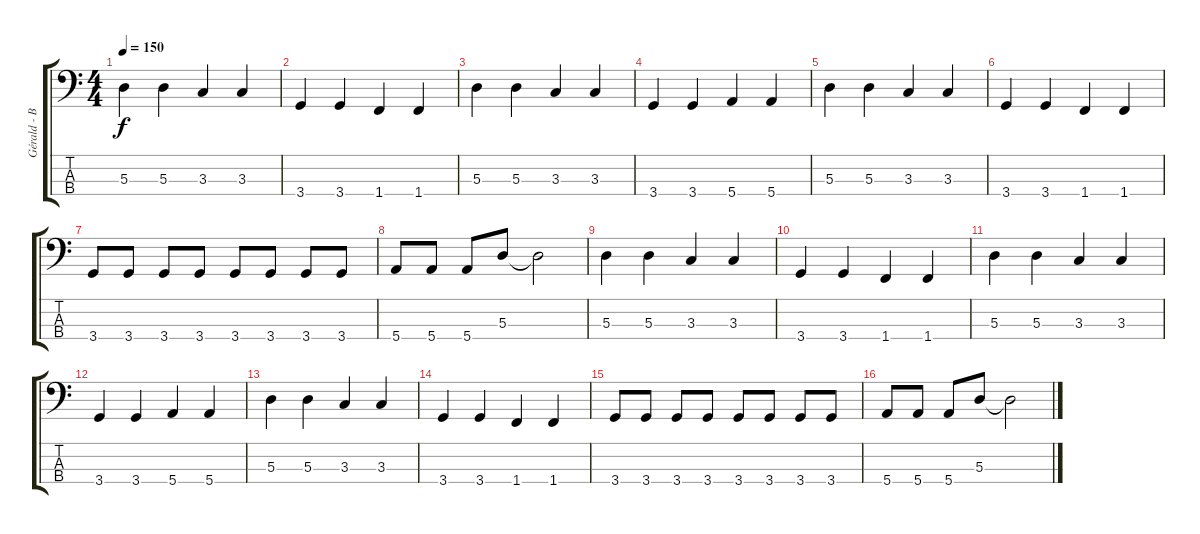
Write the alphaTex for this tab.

\track ("Gérald - Basse-" "Gérald - B") {instrument electricbasspick}
\staff {score tabs}
\tuning (G2 D2 A1 E1) {hide}
\ts (4 4)
\tempo 150
\clef f4
\ks c
5.3.4{dy f} 5.3.4 3.3.4 3.3.4 |
3.4.4 3.4.4 1.4.4 1.4.4 |
5.3.4 5.3.4 3.3.4 3.3.4 |
3.4.4 3.4.4 5.4.4 5.4.4 |
5.3.4 5.3.4 3.3.4 3.3.4 |
3.4.4 3.4.4 1.4.4 1.4.4 |
3.4.8 3.4.8 3.4.8 3.4.8 3.4.8 3.4.8 3.4.8 3.4.8 |
5.4.8 5.4.8 5.4.8 5.3.8 5.3{t}.2 |
5.3.4 5.3.4 3.3.4 3.3.4 |
3.4.4 3.4.4 1.4.4 1.4.4 |
5.3.4 5.3.4 3.3.4 3.3.4 |
3.4.4 3.4.4 5.4.4 5.4.4 |
5.3.4 5.3.4 3.3.4 3.3.4 |
3.4.4 3.4.4 1.4.4 1.4.4 |
3.4.8 3.4.8 3.4.8 3.4.8 3.4.8 3.4.8 3.4.8 3.4.8 |
5.4.8 5.4.8 5.4.8 5.3.8 5.3{t}.2
